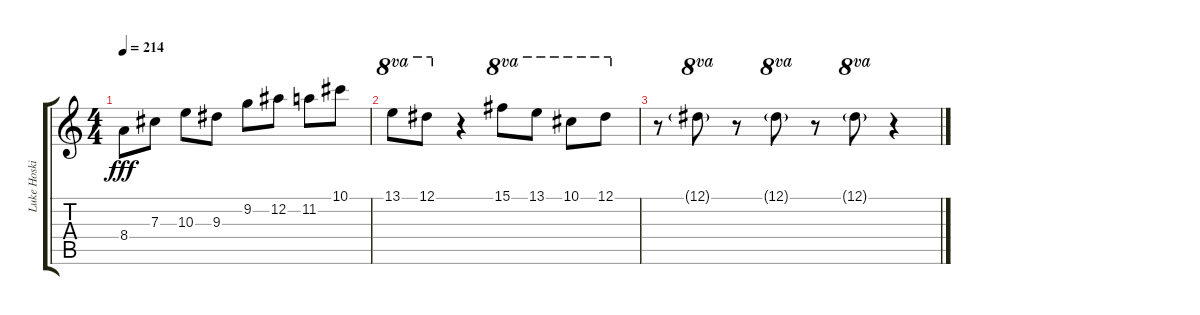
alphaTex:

\track ("Luke Hoskin" "Luke Hoski") {instrument distortionguitar}
\staff {score tabs}
\tuning (Eb4 Bb3 Gb3 Db3 Ab2 Eb2) {hide}
\ts (4 4)
\tempo 214
\clef g2
\ks c
8.4.8{dy fff} 7.3.8 10.3.8 9.3.8 9.2.8 12.2.8 11.2.8 10.1.8 |
13.1.8{ot 8va} 12.1.8{ot 8va} r.4 15.1.8{ot 8va} 13.1.8{ot 8va} 10.1.8{ot 8va} 12.1.8{ot 8va} |
r.8 12.1{g}.8{ot 8va} r.8 12.1{g}.8{ot 8va} r.8 12.1{g}.8{ot 8va} r.4
